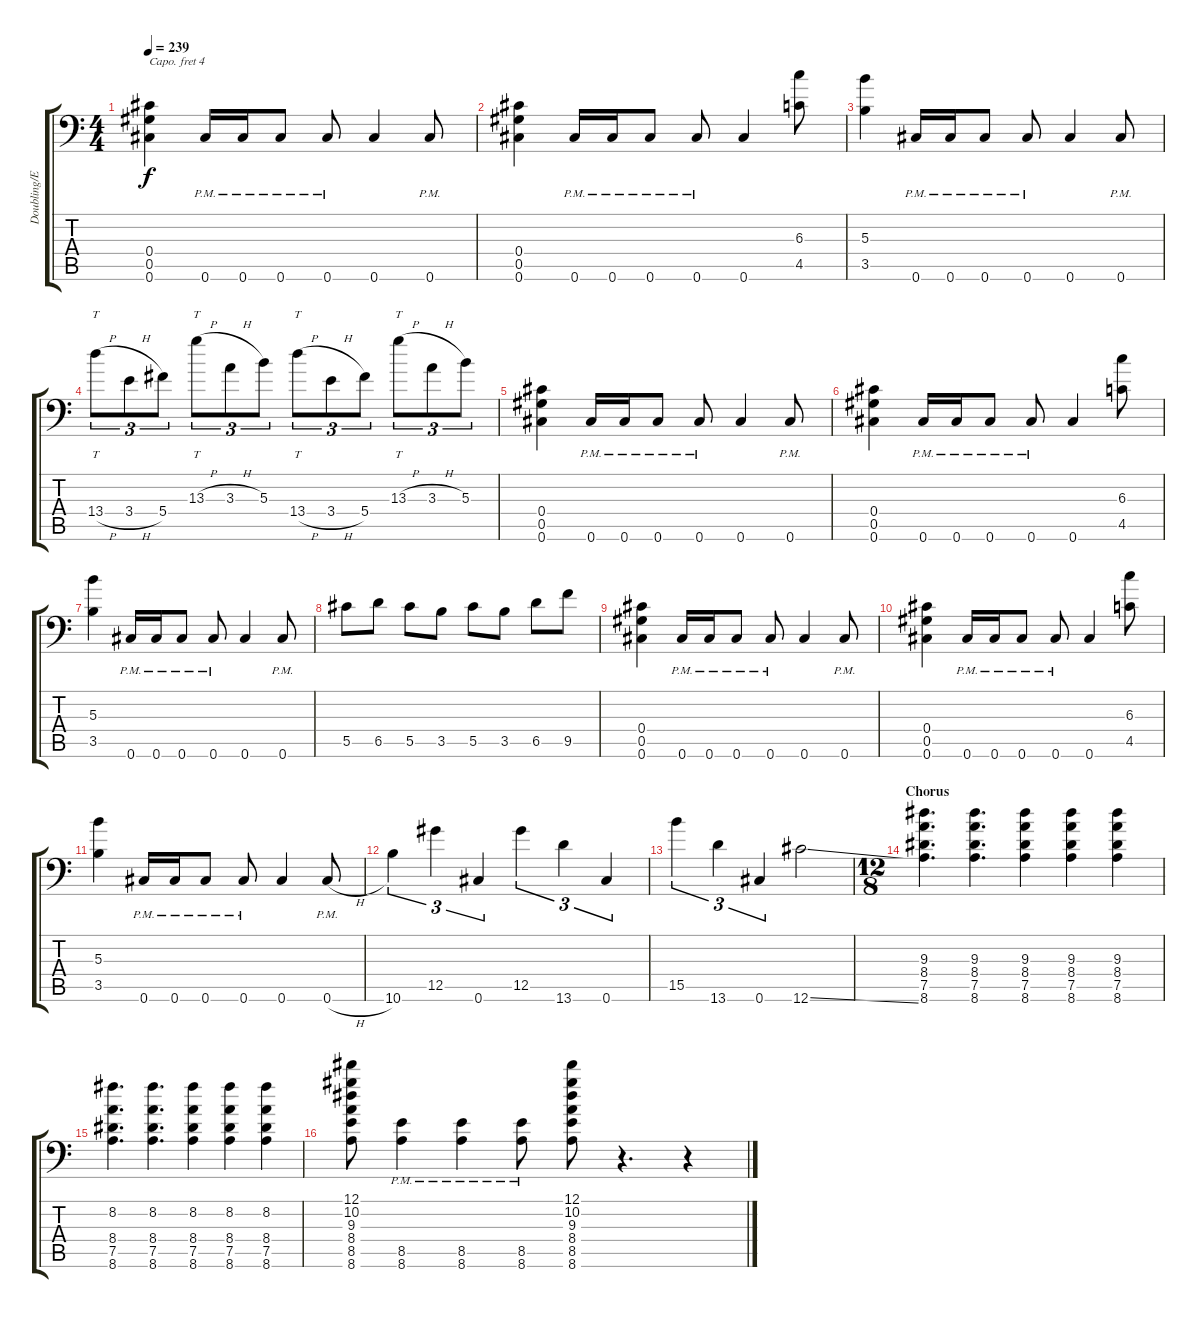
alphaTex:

\track ("Doubling/Extras" "Doubling/E") {instrument distortionguitar}
\staff {score tabs}
\capo 4
\tuning (B3 Gb3 D3 A2 E2 A1) {hide}
\ts (4 4)
\tempo 239
\clef f4
\ks c
(0.4 0.5 0.6).4{dy f} 0.6{pm}.16 0.6{pm}.16 0.6{pm}.8 0.6{pm}.8 0.6.4 0.6{pm}.8 |
(0.4 0.5 0.6).4 0.6{pm}.16 0.6{pm}.16 0.6{pm}.8 0.6{pm}.8 0.6.4 (6.3 4.5).8 |
(5.3 3.5).4 0.6{pm}.16 0.6{pm}.16 0.6{pm}.8 0.6{pm}.8 0.6.4 0.6{pm}.8 |
13.4{h}.8{tt tu (3 2)} 3.4{h}.8{tu (3 2)} 5.4.8{tu (3 2)} 13.3{h}.8{tt tu (3 2)} 3.3{h}.8{tu (3 2)} 5.3.8{tu (3 2)} 13.4{h}.8{tt tu (3 2)} 3.4{h}.8{tu (3 2)} 5.4.8{tu (3 2)} 13.3{h}.8{tt tu (3 2)} 3.3{h}.8{tu (3 2)} 5.3.8{tu (3 2)} |
(0.4 0.5 0.6).4 0.6{pm}.16 0.6{pm}.16 0.6{pm}.8 0.6{pm}.8 0.6.4 0.6{pm}.8 |
(0.4 0.5 0.6).4 0.6{pm}.16 0.6{pm}.16 0.6{pm}.8 0.6{pm}.8 0.6.4 (6.3 4.5).8 |
(5.3 3.5).4 0.6{pm}.16 0.6{pm}.16 0.6{pm}.8 0.6{pm}.8 0.6.4 0.6{pm}.8 |
5.5.8 6.5.8 5.5.8 3.5.8 5.5.8 3.5.8 6.5.8 9.5.8 |
(0.4 0.5 0.6).4 0.6{pm}.16 0.6{pm}.16 0.6{pm}.8 0.6{pm}.8 0.6.4 0.6{pm}.8 |
(0.4 0.5 0.6).4 0.6{pm}.16 0.6{pm}.16 0.6{pm}.8 0.6{pm}.8 0.6.4 (6.3 4.5).8 |
(5.3 3.5).4 0.6{pm}.16 0.6{pm}.16 0.6{pm}.8 0.6{pm}.8 0.6.4 0.6{h pm}.8 |
10.6.4{tu (3 2)} 12.5.4{tu (3 2)} 0.6.4{tu (3 2)} 12.5.4{tu (3 2)} 13.6.4{tu (3 2)} 0.6.4{tu (3 2)} |
15.5.4{tu (3 2)} 13.6.4{tu (3 2)} 0.6.4{tu (3 2)} 12.6{ss}.2 |
\ts (12 8)
\section ("" "Chorus")
(9.3 8.4 7.5 8.6).4{d} (9.3 8.4 7.5 8.6).4{d} (9.3 8.4 7.5 8.6).4 (9.3 8.4 7.5 8.6).4 (9.3 8.4 7.5 8.6).4 |
(8.2 8.4 7.5 8.6).4{d} (8.2 8.4 7.5 8.6).4{d} (8.2 8.4 7.5 8.6).4 (8.2 8.4 7.5 8.6).4 (8.2 8.4 7.5 8.6).4 |
(12.1 10.2 9.3 8.4 8.5 8.6).8 (8.5{pm} 8.6).4 (8.5{pm} 8.6{pm}).4 (8.5{pm} 8.6{pm}).8 (12.1 10.2 9.3 8.4 8.5 8.6).8 r.4{d} r.4
